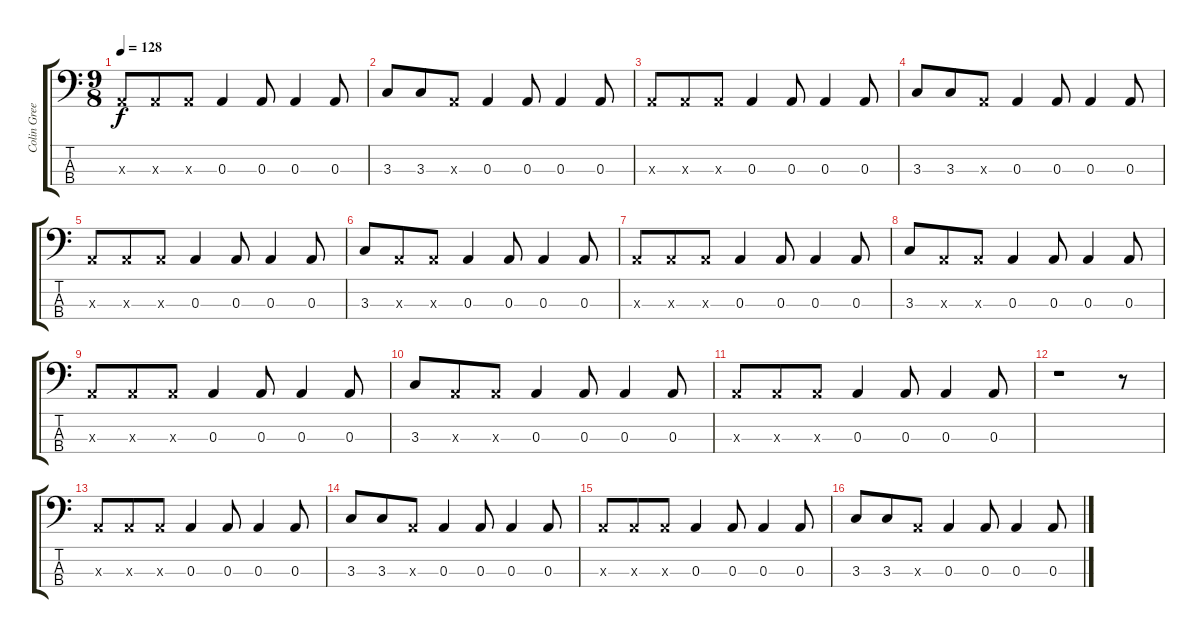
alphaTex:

\track ("Colin Greenwood - Bass" "Colin Gree") {instrument electricbasspick}
\staff {score tabs}
\tuning (G2 D2 A1 E1) {hide}
\ts (9 8)
\tempo 128
\clef f4
\ks c
0.3{x}.8{dy f} 0.3{x}.8 0.3{x}.8 0.3.4 0.3.8 0.3.4 0.3.8 |
3.3.8 3.3.8 0.3{x}.8 0.3.4 0.3.8 0.3.4 0.3.8 |
0.3{x}.8 0.3{x}.8 0.3{x}.8 0.3.4 0.3.8 0.3.4 0.3.8 |
3.3.8 3.3.8 0.3{x}.8 0.3.4 0.3.8 0.3.4 0.3.8 |
0.3{x}.8 0.3{x}.8 0.3{x}.8 0.3.4 0.3.8 0.3.4 0.3.8 |
3.3.8 0.3{x}.8 0.3{x}.8 0.3.4 0.3.8 0.3.4 0.3.8 |
0.3{x}.8 0.3{x}.8 0.3{x}.8 0.3.4 0.3.8 0.3.4 0.3.8 |
3.3.8 0.3{x}.8 0.3{x}.8 0.3.4 0.3.8 0.3.4 0.3.8 |
0.3{x}.8 0.3{x}.8 0.3{x}.8 0.3.4 0.3.8 0.3.4 0.3.8 |
3.3.8 0.3{x}.8 0.3{x}.8 0.3.4 0.3.8 0.3.4 0.3.8 |
0.3{x}.8 0.3{x}.8 0.3{x}.8 0.3.4 0.3.8 0.3.4 0.3.8 |
r.1 r.8 |
0.3{x}.8 0.3{x}.8 0.3{x}.8 0.3.4 0.3.8 0.3.4 0.3.8 |
3.3.8 3.3.8 0.3{x}.8 0.3.4 0.3.8 0.3.4 0.3.8 |
0.3{x}.8 0.3{x}.8 0.3{x}.8 0.3.4 0.3.8 0.3.4 0.3.8 |
3.3.8 3.3.8 0.3{x}.8 0.3.4 0.3.8 0.3.4 0.3.8
